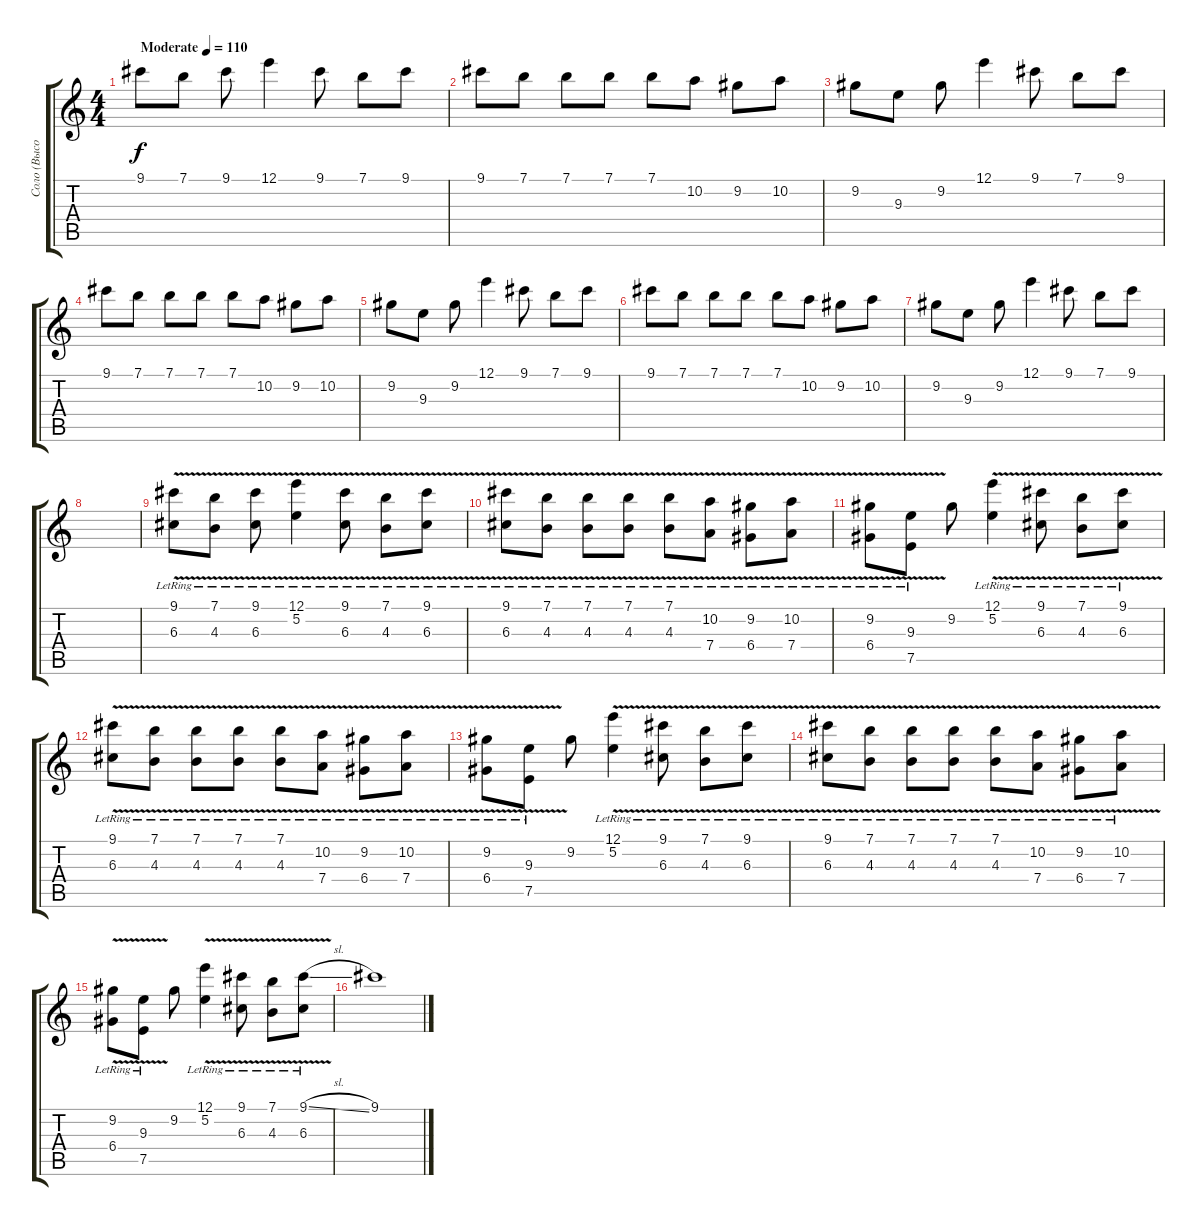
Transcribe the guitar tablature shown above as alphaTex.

\track ("Соло (Высокие тона)" "Соло (Высо") {instrument acousticguitarsteel}
\staff {score tabs}
\tuning (E4 B3 G3 D3 A2 E2) {hide}
\ts (4 4)
\tempo (110 "Moderate")
\clef g2
\ks c
9.1.8{dy f instrument electricguitarclean} 7.1.8 9.1.8 12.1.4 9.1.8 7.1.8 9.1.8 |
9.1.8 7.1.8 7.1.8 7.1.8 7.1.8 10.2.8 9.2.8 10.2.8 |
9.2.8{instrument electricguitarclean} 9.3.8 9.2.8 12.1.4 9.1.8 7.1.8 9.1.8 |
9.1.8 7.1.8 7.1.8 7.1.8 7.1.8 10.2.8 9.2.8 10.2.8 |
9.2.8{instrument electricguitarclean} 9.3.8 9.2.8 12.1.4 9.1.8 7.1.8 9.1.8 |
9.1.8 7.1.8 7.1.8 7.1.8 7.1.8 10.2.8 9.2.8 10.2.8 |
9.2.8{instrument electricguitarclean} 9.3.8 9.2.8 12.1.4 9.1.8 7.1.8 9.1.8 |
|
(9.1 6.3{v lr}).8{instrument electricguitarclean} (7.1 4.3{v lr}).8 (9.1 6.3{v lr}).8 (12.1 5.2{v lr}).4 (9.1 6.3{v lr}).8 (7.1 4.3{v lr}).8 (9.1 6.3{v lr}).8 |
(9.1 6.3{v lr}).8 (7.1 4.3{v lr}).8 (7.1 4.3{v lr}).8 (7.1 4.3{v lr}).8 (7.1 4.3{v lr}).8 (10.2 7.4{v lr}).8 (9.2 6.4{v lr}).8 (10.2 7.4{v lr}).8 |
(9.2 6.4{v lr}).8{instrument electricguitarclean} (9.3 7.5{v lr}).8 9.2.8 (12.1 5.2{v lr}).4 (9.1 6.3{v lr}).8 (7.1 4.3{v lr}).8 (9.1 6.3{v lr}).8 |
(9.1 6.3{v lr}).8 (7.1 4.3{v lr}).8 (7.1 4.3{v lr}).8 (7.1 4.3{v lr}).8 (7.1 4.3{v lr}).8 (10.2 7.4{v lr}).8 (9.2 6.4{v lr}).8 (10.2 7.4{v lr}).8 |
(9.2 6.4{v lr}).8{instrument electricguitarclean} (9.3 7.5{v lr}).8 9.2.8 (12.1 5.2{v lr}).4 (9.1 6.3{v lr}).8 (7.1 4.3{v lr}).8 (9.1 6.3{v lr}).8 |
(9.1 6.3{v lr}).8 (7.1 4.3{v lr}).8 (7.1 4.3{v lr}).8 (7.1 4.3{v lr}).8 (7.1 4.3{v lr}).8 (10.2 7.4{v lr}).8 (9.2 6.4{v lr}).8 (10.2 7.4{v lr}).8 |
(9.2 6.4{v lr}).8{instrument electricguitarclean} (9.3 7.5{v lr}).8 9.2.8 (12.1 5.2{v lr}).4 (9.1 6.3{v lr}).8 (7.1 4.3{v lr}).8 (9.1{sl} 6.3{v lr}).8 |
9.1.1
